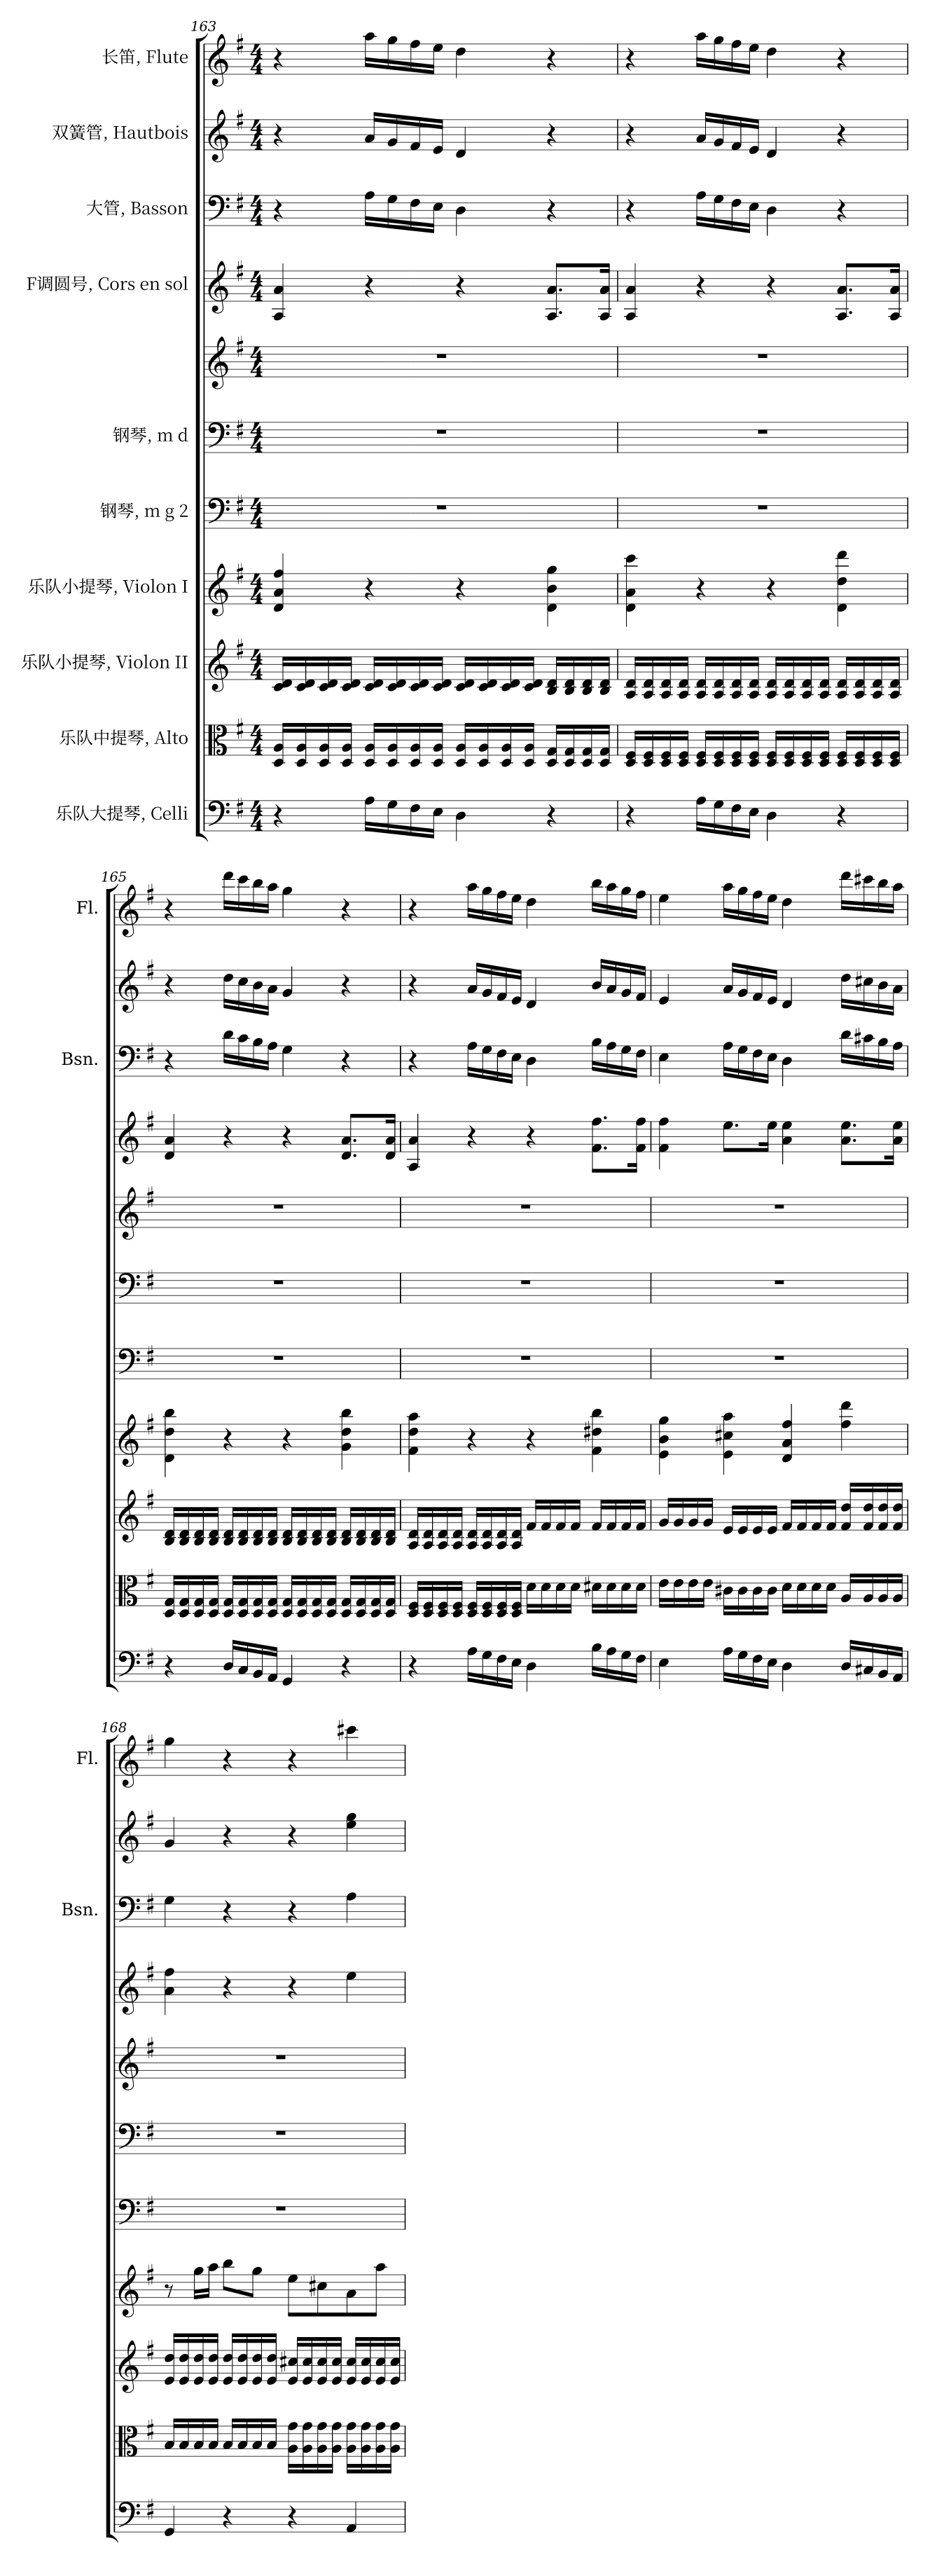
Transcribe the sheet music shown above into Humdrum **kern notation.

**kern	**kern	**kern	**kern	**kern	**kern	**kern	**kern	**kern	**kern	**kern
*part10	*part9	*part8	*part7	*part6	*part5	*part5	*part4	*part3	*part2	*part1
*staff11	*staff10	*staff9	*staff8	*staff7	*staff6	*staff5	*staff4	*staff3	*staff2	*staff1
*I"乐队大提琴, Celli	*I"乐队中提琴, Alto	*I"乐队小提琴, Violon II	*I"乐队小提琴, Violon I	*I"钢琴, m g 2	*I"钢琴, m d	*	*I"F调圆号, Cors en sol	*I"大管, Basson	*I"双簧管, Hautbois	*I"长笛, Flute
*	*	*	*	*	*	*	*	*I'Bsn.	*	*I'Fl.
!!LO:PB:g=z
*clefF4	*clefC3	*clefG2	*clefG2	*clefF4	*clefF4	*clefG2	*clefG2	*clefF4	*clefG2	*clefG2
*	*	*	*	*	*	*	*ITrd4c7	*	*	*
*k[f#]	*k[f#]	*k[f#]	*k[f#]	*k[f#]	*k[f#]	*k[f#]	*k[]	*k[f#]	*k[f#]	*k[f#]
*M4/4	*M4/4	*M4/4	*M4/4	*M4/4	*M4/4	*M4/4	*M4/4	*M4/4	*M4/4	*M4/4
=163	=163	=163	=163	=163	=163	=163	=163	=163	=163	=163
4r	16D/ 16A/LL	16c/ 16d/LL	4d/ 4a/ 4ff#/	1r	1r	1r	4D/ 4d/	4r	4r	4r
.	16D/ 16A/	16c/ 16d/	.	.	.	.	.	.	.	.
.	16D/ 16A/	16c/ 16d/	.	.	.	.	.	.	.	.
.	16D/ 16A/JJ	16c/ 16d/JJ	.	.	.	.	.	.	.	.
16A\LL	16D/ 16A/LL	16c/ 16d/LL	4r	.	.	.	4r	16A\LL	16a/LL	16aa\LL
16G\	16D/ 16A/	16c/ 16d/	.	.	.	.	.	16G\	16g/	16gg\
16F#\	16D/ 16A/	16c/ 16d/	.	.	.	.	.	16F#\	16f#/	16ff#\
16E\JJ	16D/ 16A/JJ	16c/ 16d/JJ	.	.	.	.	.	16E\JJ	16e/JJ	16ee\JJ
4D\	16D/ 16A/LL	16c/ 16d/LL	4r	.	.	.	4r	4D\	4d/	4dd\
.	16D/ 16A/	16c/ 16d/	.	.	.	.	.	.	.	.
.	16D/ 16A/	16c/ 16d/	.	.	.	.	.	.	.	.
.	16D/ 16A/JJ	16c/ 16d/JJ	.	.	.	.	.	.	.	.
4r	16D/ 16G/LL	16B/ 16d/LL	4d\ 4b\ 4gg\	.	.	.	8.D/ 8.d/L	4r	4r	4r
.	16D/ 16G/	16B/ 16d/	.	.	.	.	.	.	.	.
.	16D/ 16G/	16B/ 16d/	.	.	.	.	.	.	.	.
.	16D/ 16G/JJ	16B/ 16d/JJ	.	.	.	.	16D/ 16d/Jk	.	.	.
!!LO:PB:g=z
=164	=164	=164	=164	=164	=164	=164	=164	=164	=164	=164
4r	16D/ 16F#/LL	16A/ 16d/LL	4d\ 4a\ 4ccc\	1r	1r	1r	4D/ 4d/	4r	4r	4r
.	16D/ 16F#/	16A/ 16d/	.	.	.	.	.	.	.	.
.	16D/ 16F#/	16A/ 16d/	.	.	.	.	.	.	.	.
.	16D/ 16F#/JJ	16A/ 16d/JJ	.	.	.	.	.	.	.	.
16A\LL	16D/ 16F#/LL	16A/ 16d/LL	4r	.	.	.	4r	16A\LL	16a/LL	16aa\LL
16G\	16D/ 16F#/	16A/ 16d/	.	.	.	.	.	16G\	16g/	16gg\
16F#\	16D/ 16F#/	16A/ 16d/	.	.	.	.	.	16F#\	16f#/	16ff#\
16E\JJ	16D/ 16F#/JJ	16A/ 16d/JJ	.	.	.	.	.	16E\JJ	16e/JJ	16ee\JJ
4D\	16D/ 16F#/LL	16A/ 16d/LL	4r	.	.	.	4r	4D\	4d/	4dd\
.	16D/ 16F#/	16A/ 16d/	.	.	.	.	.	.	.	.
.	16D/ 16F#/	16A/ 16d/	.	.	.	.	.	.	.	.
.	16D/ 16F#/JJ	16A/ 16d/JJ	.	.	.	.	.	.	.	.
4r	16D/ 16F#/LL	16A/ 16d/LL	4d\ 4dd\ 4ddd\	.	.	.	8.D/ 8.d/L	4r	4r	4r
.	16D/ 16F#/	16A/ 16d/	.	.	.	.	.	.	.	.
.	16D/ 16F#/	16A/ 16d/	.	.	.	.	.	.	.	.
.	16D/ 16F#/JJ	16A/ 16d/JJ	.	.	.	.	16D/ 16d/Jk	.	.	.
!!LO:PB:g=z
=165	=165	=165	=165	=165	=165	=165	=165	=165	=165	=165
4r	16D/ 16G/LL	16B/ 16d/LL	4d\ 4dd\ 4bb\	1r	1r	1r	4G/ 4d/	4r	4r	4r
.	16D/ 16G/	16B/ 16d/	.	.	.	.	.	.	.	.
.	16D/ 16G/	16B/ 16d/	.	.	.	.	.	.	.	.
.	16D/ 16G/JJ	16B/ 16d/JJ	.	.	.	.	.	.	.	.
16D/LL	16D/ 16G/LL	16B/ 16d/LL	4r	.	.	.	4r	16d\LL	16dd\LL	16ddd\LL
16C/	16D/ 16G/	16B/ 16d/	.	.	.	.	.	16c\	16cc\	16ccc\
16BB/	16D/ 16G/	16B/ 16d/	.	.	.	.	.	16B\	16b\	16bb\
16AA/JJ	16D/ 16G/JJ	16B/ 16d/JJ	.	.	.	.	.	16A\JJ	16a\JJ	16aa\JJ
4GG/	16D/ 16G/LL	16B/ 16d/LL	4r	.	.	.	4r	4G\	4g/	4gg\
.	16D/ 16G/	16B/ 16d/	.	.	.	.	.	.	.	.
.	16D/ 16G/	16B/ 16d/	.	.	.	.	.	.	.	.
.	16D/ 16G/JJ	16B/ 16d/JJ	.	.	.	.	.	.	.	.
4r	16D/ 16G/LL	16B/ 16d/LL	4g\ 4dd\ 4bb\	.	.	.	8.G/ 8.d/L	4r	4r	4r
.	16D/ 16G/	16B/ 16d/	.	.	.	.	.	.	.	.
.	16D/ 16G/	16B/ 16d/	.	.	.	.	.	.	.	.
.	16D/ 16G/JJ	16B/ 16d/JJ	.	.	.	.	16G/ 16d/Jk	.	.	.
=166	=166	=166	=166	=166	=166	=166	=166	=166	=166	=166
4r	16D/ 16F#/LL	16A/ 16d/LL	4f#\ 4dd\ 4aa\	1r	1r	1r	4D/ 4d/	4r	4r	4r
.	16D/ 16F#/	16A/ 16d/	.	.	.	.	.	.	.	.
.	16D/ 16F#/	16A/ 16d/	.	.	.	.	.	.	.	.
.	16D/ 16F#/JJ	16A/ 16d/JJ	.	.	.	.	.	.	.	.
16A\LL	16D/ 16F#/LL	16A/ 16d/LL	4r	.	.	.	4r	16A\LL	16a/LL	16aa\LL
16G\	16D/ 16F#/	16A/ 16d/	.	.	.	.	.	16G\	16g/	16gg\
16F#\	16D/ 16F#/	16A/ 16d/	.	.	.	.	.	16F#\	16f#/	16ff#\
16E\JJ	16D/ 16F#/JJ	16A/ 16d/JJ	.	.	.	.	.	16E\JJ	16e/JJ	16ee\JJ
4D\	16d\LL	16f#/LL	4r	.	.	.	4r	4D\	4d/	4dd\
.	16d\	16f#/	.	.	.	.	.	.	.	.
.	16d\	16f#/	.	.	.	.	.	.	.	.
.	16d\JJ	16f#/JJ	.	.	.	.	.	.	.	.
16B\LL	16d#X\LL	16f#/LL	4f#\ 4dd#X\ 4bb\	.	.	.	8.B\ 8.b\L	16B\LL	16b/LL	16bb\LL
16A\	16d#\	16f#/	.	.	.	.	.	16A\	16a/	16aa\
16G\	16d#\	16f#/	.	.	.	.	.	16G\	16g/	16gg\
16F#\JJ	16d#\JJ	16f#/JJ	.	.	.	.	16B\ 16b\Jk	16F#\JJ	16f#/JJ	16ff#\JJ
!!LO:PB:g=z
=167	=167	=167	=167	=167	=167	=167	=167	=167	=167	=167
4E\	16e\LL	16g/LL	4e\ 4b\ 4gg\	1r	1r	1r	4B\ 4b\	4E\	4e/	4ee\
.	16e\	16g/	.	.	.	.	.	.	.	.
.	16e\	16g/	.	.	.	.	.	.	.	.
.	16e\JJ	16g/JJ	.	.	.	.	.	.	.	.
16A\LL	16c#X\LL	16e/LL	4e\ 4cc#X\ 4aa\	.	.	.	8.a\L	16A\LL	16a/LL	16aa\LL
16G\	16c#\	16e/	.	.	.	.	.	16G\	16g/	16gg\
16F#\	16c#\	16e/	.	.	.	.	.	16F#\	16f#/	16ff#\
16E\JJ	16c#\JJ	16e/JJ	.	.	.	.	16a\Jk	16E\JJ	16e/JJ	16ee\JJ
4D\	16d\LL	16f#/LL	4d/ 4a/ 4ff#/	.	.	.	4d\ 4a\	4D\	4d/	4dd\
.	16d\	16f#/	.	.	.	.	.	.	.	.
.	16d\	16f#/	.	.	.	.	.	.	.	.
.	16d\JJ	16f#/JJ	.	.	.	.	.	.	.	.
16D/LL	16A/LL	16f#/ 16dd/LL	4ff#\ 4ddd\	.	.	.	8.d\ 8.a\L	16d\LL	16dd\LL	16ddd\LL
16C#X/	16A/	16f#/ 16dd/	.	.	.	.	.	16c#X\	16cc#X\	16ccc#X\
16BB/	16A/	16f#/ 16dd/	.	.	.	.	.	16B\	16b\	16bb\
16AA/JJ	16A/JJ	16f#/ 16dd/JJ	.	.	.	.	16d\ 16a\Jk	16A\JJ	16a\JJ	16aa\JJ
=168	=168	=168	=168	=168	=168	=168	=168	=168	=168	=168
4GG/	16B/LL	16e/ 16dd/LL	8r	1r	1r	1r	4d\ 4b\	4G\	4g/	4gg\
.	16B/	16e/ 16dd/	.	.	.	.	.	.	.	.
.	16B/	16e/ 16dd/	16gg\LL	.	.	.	.	.	.	.
.	16B/JJ	16e/ 16dd/JJ	16aa\JJ	.	.	.	.	.	.	.
4r	16B/LL	16e/ 16dd/LL	8bb\L	.	.	.	4r	4r	4r	4r
.	16B/	16e/ 16dd/	.	.	.	.	.	.	.	.
.	16B/	16e/ 16dd/	8gg\J	.	.	.	.	.	.	.
.	16B/JJ	16e/ 16dd/JJ	.	.	.	.	.	.	.	.
4r	16A\ 16g\LL	16e/ 16cc#X/LL	8ee\L	.	.	.	4r	4r	4r	4r
.	16A\ 16g\	16e/ 16cc#/	.	.	.	.	.	.	.	.
.	16A\ 16g\	16e/ 16cc#/	8cc#X\	.	.	.	.	.	.	.
.	16A\ 16g\JJ	16e/ 16cc#/JJ	.	.	.	.	.	.	.	.
4AA/	16A\ 16g\LL	16e/ 16cc#/LL	8a\	.	.	.	4a\	4A\	4ee\ 4gg\	4ccc#X\
.	16A\ 16g\	16e/ 16cc#/	.	.	.	.	.	.	.	.
.	16A\ 16g\	16e/ 16cc#/	8aa\J	.	.	.	.	.	.	.
.	16A\ 16g\JJ	16e/ 16cc#/JJ	.	.	.	.	.	.	.	.
=	=	=	=	=	=	=	=	=	=	=
*-	*-	*-	*-	*-	*-	*-	*-	*-	*-	*-
